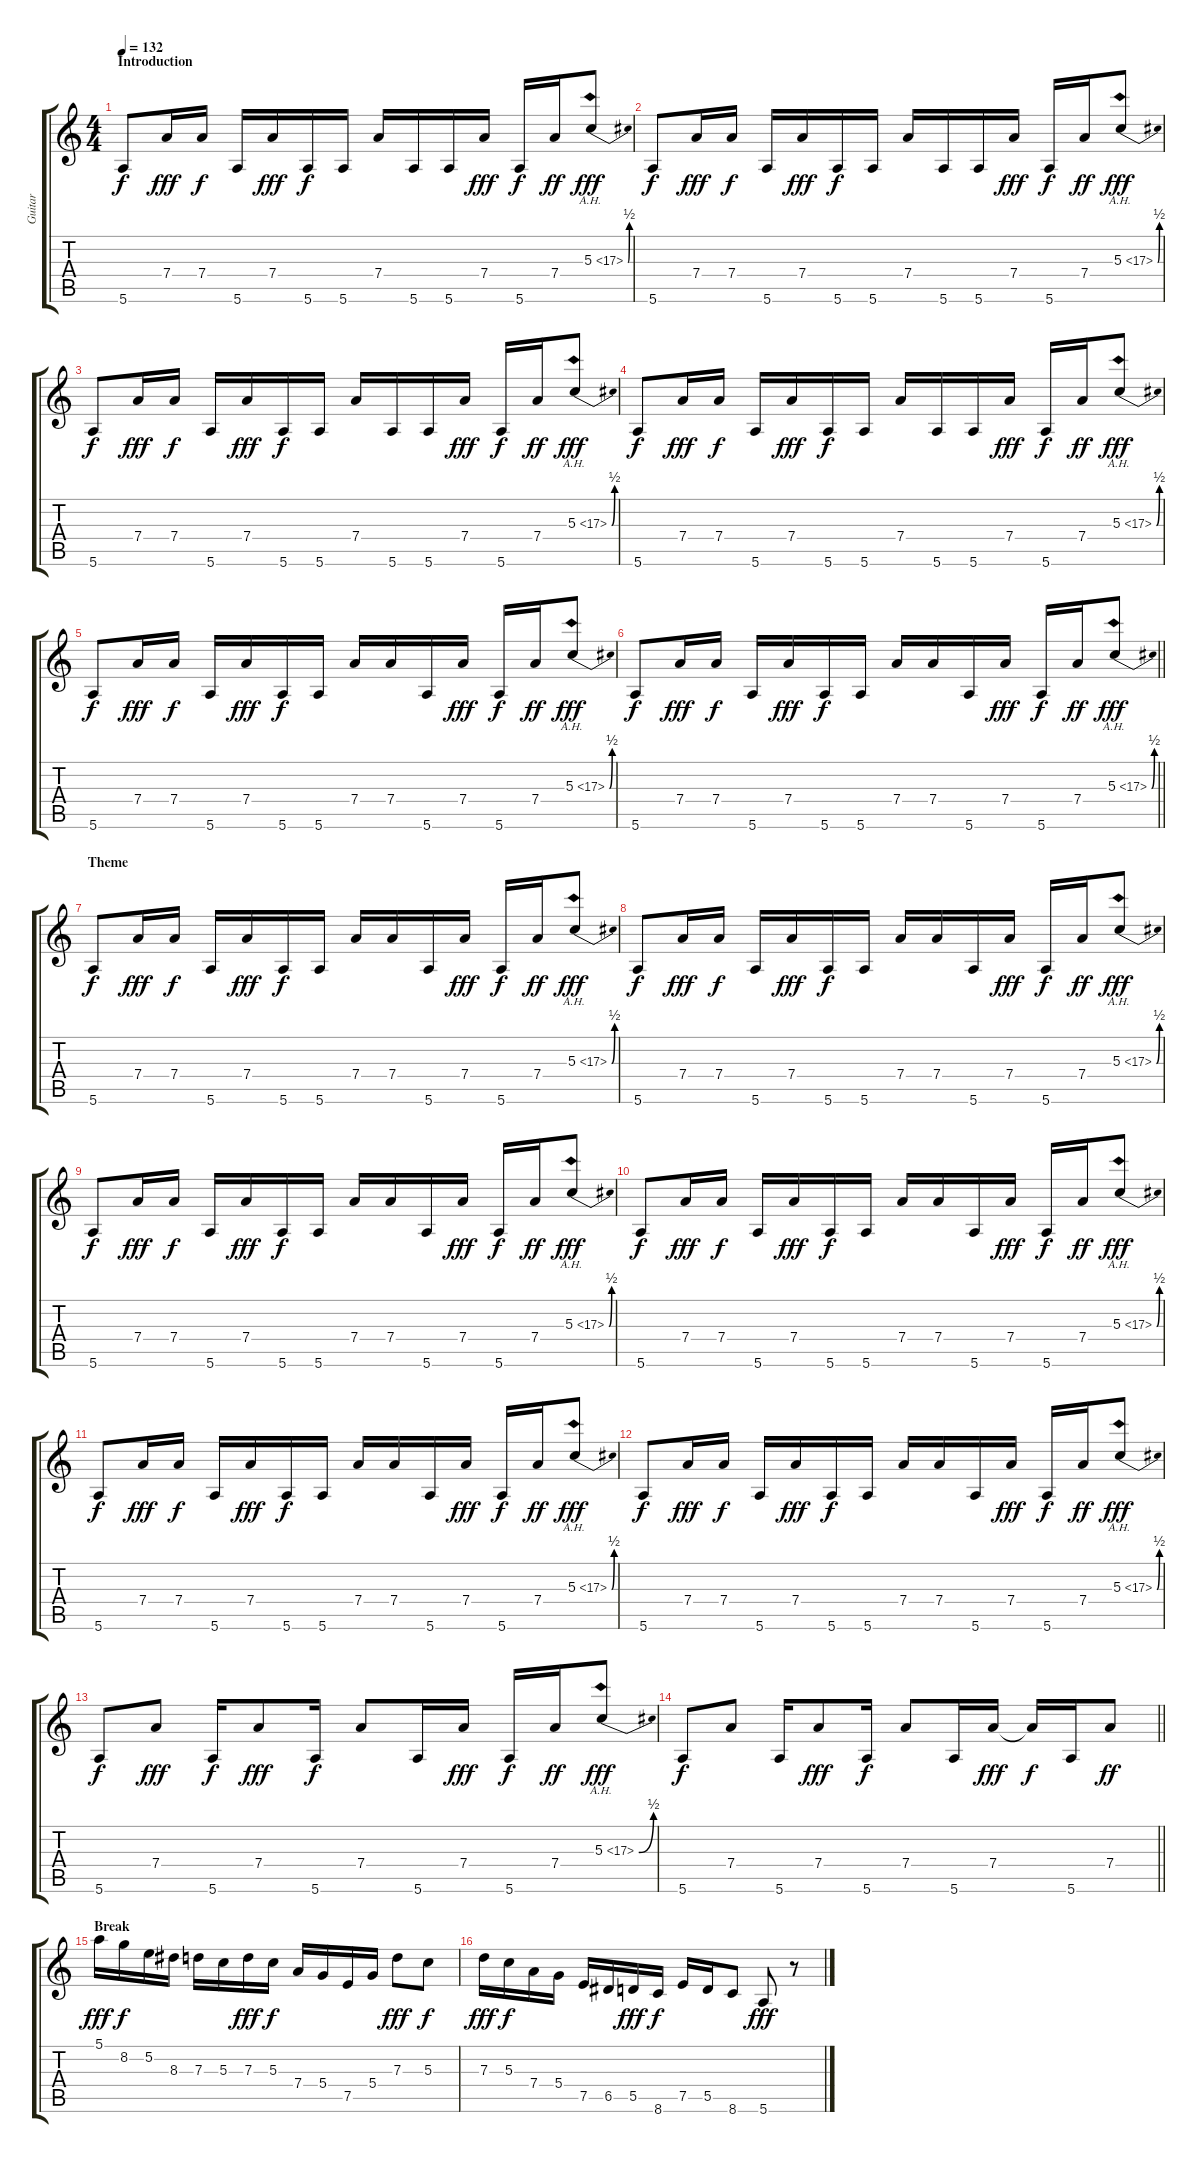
\track ("Guitar" "Guitar") {instrument overdrivenguitar}
\staff {score tabs}
\tuning (E4 B3 G3 D3 A2 E2) {hide}
\ts (4 4)
\section ("" "Introduction")
\tempo 132
\clef g2
\ks c
5.6.8{dy f instrument overdrivenguitar} 7.4.16{dy fff} 7.4.16{dy f} 5.6.16 7.4.16{dy fff} 5.6.16{dy f} 5.6.16 7.4.16 5.6.16 5.6.16 7.4.16{dy fff} 5.6.16{dy f} 7.4.16{dy ff} 5.3{be (bend 0 0 60 2) ah 12}.8{dy fff} |
5.6.8{dy f} 7.4.16{dy fff} 7.4.16{dy f} 5.6.16 7.4.16{dy fff} 5.6.16{dy f} 5.6.16 7.4.16 5.6.16 5.6.16 7.4.16{dy fff} 5.6.16{dy f} 7.4.16{dy ff} 5.3{be (bend 0 0 60 2) ah 12}.8{dy fff} |
5.6.8{dy f} 7.4.16{dy fff} 7.4.16{dy f} 5.6.16 7.4.16{dy fff} 5.6.16{dy f} 5.6.16 7.4.16 5.6.16 5.6.16 7.4.16{dy fff} 5.6.16{dy f} 7.4.16{dy ff} 5.3{be (bend 0 0 60 2) ah 12}.8{dy fff} |
5.6.8{dy f} 7.4.16{dy fff} 7.4.16{dy f} 5.6.16 7.4.16{dy fff} 5.6.16{dy f} 5.6.16 7.4.16 5.6.16 5.6.16 7.4.16{dy fff} 5.6.16{dy f} 7.4.16{dy ff} 5.3{be (bend 0 0 60 2) ah 12}.8{dy fff} |
5.6.8{dy f} 7.4.16{dy fff} 7.4.16{dy f} 5.6.16 7.4.16{dy fff} 5.6.16{dy f} 5.6.16 7.4.16 7.4.16 5.6.16 7.4.16{dy fff} 5.6.16{dy f} 7.4.16{dy ff} 5.3{be (bend 0 0 60 2) ah 12}.8{dy fff} |
\barLineRight lightlight
5.6.8{dy f} 7.4.16{dy fff} 7.4.16{dy f} 5.6.16 7.4.16{dy fff} 5.6.16{dy f} 5.6.16 7.4.16 7.4.16 5.6.16 7.4.16{dy fff} 5.6.16{dy f} 7.4.16{dy ff} 5.3{be (bend 0 0 60 2) ah 12}.8{dy fff} |
\section ("" "Theme")
5.6.8{dy f} 7.4.16{dy fff} 7.4.16{dy f} 5.6.16 7.4.16{dy fff} 5.6.16{dy f} 5.6.16 7.4.16 7.4.16 5.6.16 7.4.16{dy fff} 5.6.16{dy f} 7.4.16{dy ff} 5.3{be (bend 0 0 60 2) ah 12}.8{dy fff} |
5.6.8{dy f} 7.4.16{dy fff} 7.4.16{dy f} 5.6.16 7.4.16{dy fff} 5.6.16{dy f} 5.6.16 7.4.16 7.4.16 5.6.16 7.4.16{dy fff} 5.6.16{dy f} 7.4.16{dy ff} 5.3{be (bend 0 0 60 2) ah 12}.8{dy fff} |
5.6.8{dy f} 7.4.16{dy fff} 7.4.16{dy f} 5.6.16 7.4.16{dy fff} 5.6.16{dy f} 5.6.16 7.4.16 7.4.16 5.6.16 7.4.16{dy fff} 5.6.16{dy f} 7.4.16{dy ff} 5.3{be (bend 0 0 60 2) ah 12}.8{dy fff} |
5.6.8{dy f} 7.4.16{dy fff} 7.4.16{dy f} 5.6.16 7.4.16{dy fff} 5.6.16{dy f} 5.6.16 7.4.16 7.4.16 5.6.16 7.4.16{dy fff} 5.6.16{dy f} 7.4.16{dy ff} 5.3{be (bend 0 0 60 2) ah 12}.8{dy fff} |
5.6.8{dy f} 7.4.16{dy fff} 7.4.16{dy f} 5.6.16 7.4.16{dy fff} 5.6.16{dy f} 5.6.16 7.4.16 7.4.16 5.6.16 7.4.16{dy fff} 5.6.16{dy f} 7.4.16{dy ff} 5.3{be (bend 0 0 60 2) ah 12}.8{dy fff} |
5.6.8{dy f} 7.4.16{dy fff} 7.4.16{dy f} 5.6.16 7.4.16{dy fff} 5.6.16{dy f} 5.6.16 7.4.16 7.4.16 5.6.16 7.4.16{dy fff} 5.6.16{dy f} 7.4.16{dy ff} 5.3{be (bend 0 0 60 2) ah 12}.8{dy fff} |
5.6.8{dy f} 7.4.8{dy fff} 5.6.16{dy f} 7.4.8{dy fff} 5.6.16{dy f} 7.4.8 5.6.16 7.4.16{dy fff} 5.6.16{dy f} 7.4.16{dy ff} 5.3{be (bend 0 0 60 2) ah 12}.8{dy fff} |
\barLineRight lightlight
5.6.8{dy f} 7.4.8 5.6.16 7.4.8{dy fff} 5.6.16{dy f} 7.4.8 5.6.16 7.4.16{dy fff} 7.4{t}.16{dy f} 5.6.16 7.4.8{dy ff} |
\section ("" "Break")
5.1.16{dy fff} 8.2.16{dy f} 5.2.16 8.3.16 7.3.16 5.3.16 7.3.16{dy fff} 5.3.16{dy f} 7.4.16 5.4.16 7.5.16 5.4.16 7.3.8{dy fff} 5.3.8{dy f} |
7.3.16{dy fff} 5.3.16{dy f} 7.4.16 5.4.16 7.5.16 6.5.16 5.5.16{dy fff} 8.6.16{dy f} 7.5.16 5.5.16 8.6.8 5.6.8{dy fff} r.8
